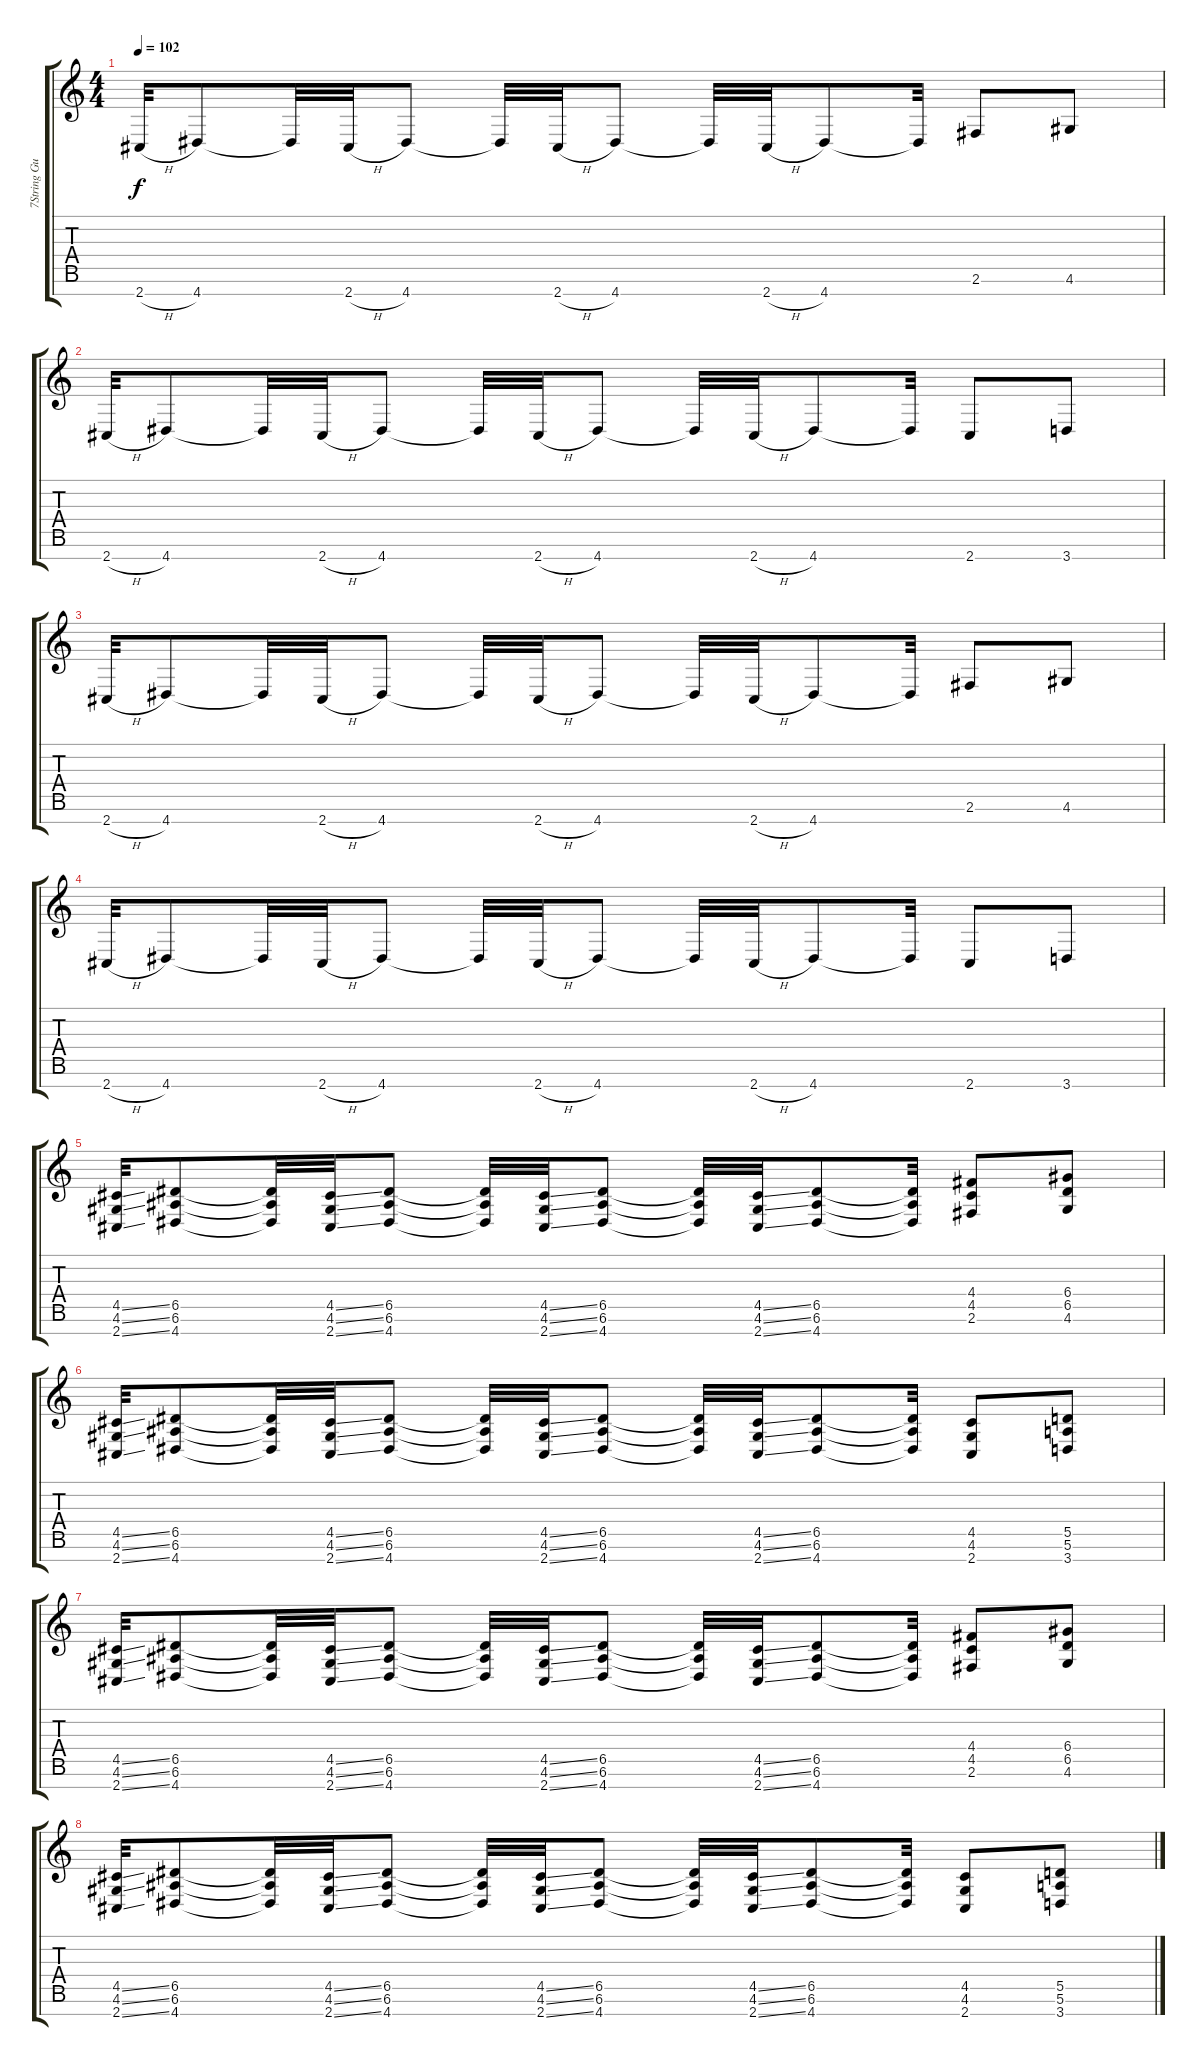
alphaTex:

\track ("7String Guitar" "7String Gu") {instrument electricguitarjazz}
\staff {score tabs}
\tuning (E4 B3 G3 D3 A2 E2 B1) {hide}
\ts (4 4)
\tempo 102
\clef g2
\ks c
2.7{h}.32{dy f} 4.7.8 4.7{t}.32 2.7{h}.32 4.7.8 4.7{t}.32 2.7{h}.32 4.7.8 4.7{t}.32 2.7{h}.32 4.7.8 4.7{t}.32 2.6.8 4.6.8 |
2.7{h}.32 4.7.8 4.7{t}.32 2.7{h}.32 4.7.8 4.7{t}.32 2.7{h}.32 4.7.8 4.7{t}.32 2.7{h}.32 4.7.8 4.7{t}.32 2.7.8 3.7.8 |
2.7{h}.32 4.7.8 4.7{t}.32 2.7{h}.32 4.7.8 4.7{t}.32 2.7{h}.32 4.7.8 4.7{t}.32 2.7{h}.32 4.7.8 4.7{t}.32 2.6.8 4.6.8 |
2.7{h}.32 4.7.8 4.7{t}.32 2.7{h}.32 4.7.8 4.7{t}.32 2.7{h}.32 4.7.8 4.7{t}.32 2.7{h}.32 4.7.8 4.7{t}.32 2.7.8 3.7.8 |
(4.5{ss} 4.6{ss} 2.7{ss}).32{volume 12 instrument distortionguitar} (6.5 6.6 4.7).8 (6.5{t} 6.6{t} 4.7{t}).32 (4.5{ss} 4.6{ss} 2.7{ss}).32 (6.5 6.6 4.7).8 (6.5{t} 6.6{t} 4.7{t}).32 (4.5{ss} 4.6{ss} 2.7{ss}).32 (6.5 6.6 4.7).8 (6.5{t} 6.6{t} 4.7{t}).32 (4.5{ss} 4.6{ss} 2.7{ss}).32 (6.5 6.6 4.7).8 (6.5{t} 6.6{t} 4.7{t}).32 (4.4 4.5 2.6).8 (6.4 6.5 4.6).8 |
(4.5{ss} 4.6{ss} 2.7{ss}).32 (6.5 6.6 4.7).8 (6.5{t} 6.6{t} 4.7{t}).32 (4.5{ss} 4.6{ss} 2.7{ss}).32 (6.5 6.6 4.7).8 (6.5{t} 6.6{t} 4.7{t}).32 (4.5{ss} 4.6{ss} 2.7{ss}).32 (6.5 6.6 4.7).8 (6.5{t} 6.6{t} 4.7{t}).32 (4.5{ss} 4.6{ss} 2.7{ss}).32 (6.5 6.6 4.7).8 (6.5{t} 6.6{t} 4.7{t}).32 (4.5 4.6 2.7).8 (5.5 5.6 3.7).8 |
(4.5{ss} 4.6{ss} 2.7{ss}).32 (6.5 6.6 4.7).8 (6.5{t} 6.6{t} 4.7{t}).32 (4.5{ss} 4.6{ss} 2.7{ss}).32 (6.5 6.6 4.7).8 (6.5{t} 6.6{t} 4.7{t}).32 (4.5{ss} 4.6{ss} 2.7{ss}).32 (6.5 6.6 4.7).8 (6.5{t} 6.6{t} 4.7{t}).32 (4.5{ss} 4.6{ss} 2.7{ss}).32 (6.5 6.6 4.7).8 (6.5{t} 6.6{t} 4.7{t}).32 (4.4 4.5 2.6).8 (6.4 6.5 4.6).8 |
(4.5{ss} 4.6{ss} 2.7{ss}).32 (6.5 6.6 4.7).8 (6.5{t} 6.6{t} 4.7{t}).32 (4.5{ss} 4.6{ss} 2.7{ss}).32 (6.5 6.6 4.7).8 (6.5{t} 6.6{t} 4.7{t}).32 (4.5{ss} 4.6{ss} 2.7{ss}).32 (6.5 6.6 4.7).8 (6.5{t} 6.6{t} 4.7{t}).32 (4.5{ss} 4.6{ss} 2.7{ss}).32 (6.5 6.6 4.7).8 (6.5{t} 6.6{t} 4.7{t}).32 (4.5 4.6 2.7).8 (5.5 5.6 3.7).8
